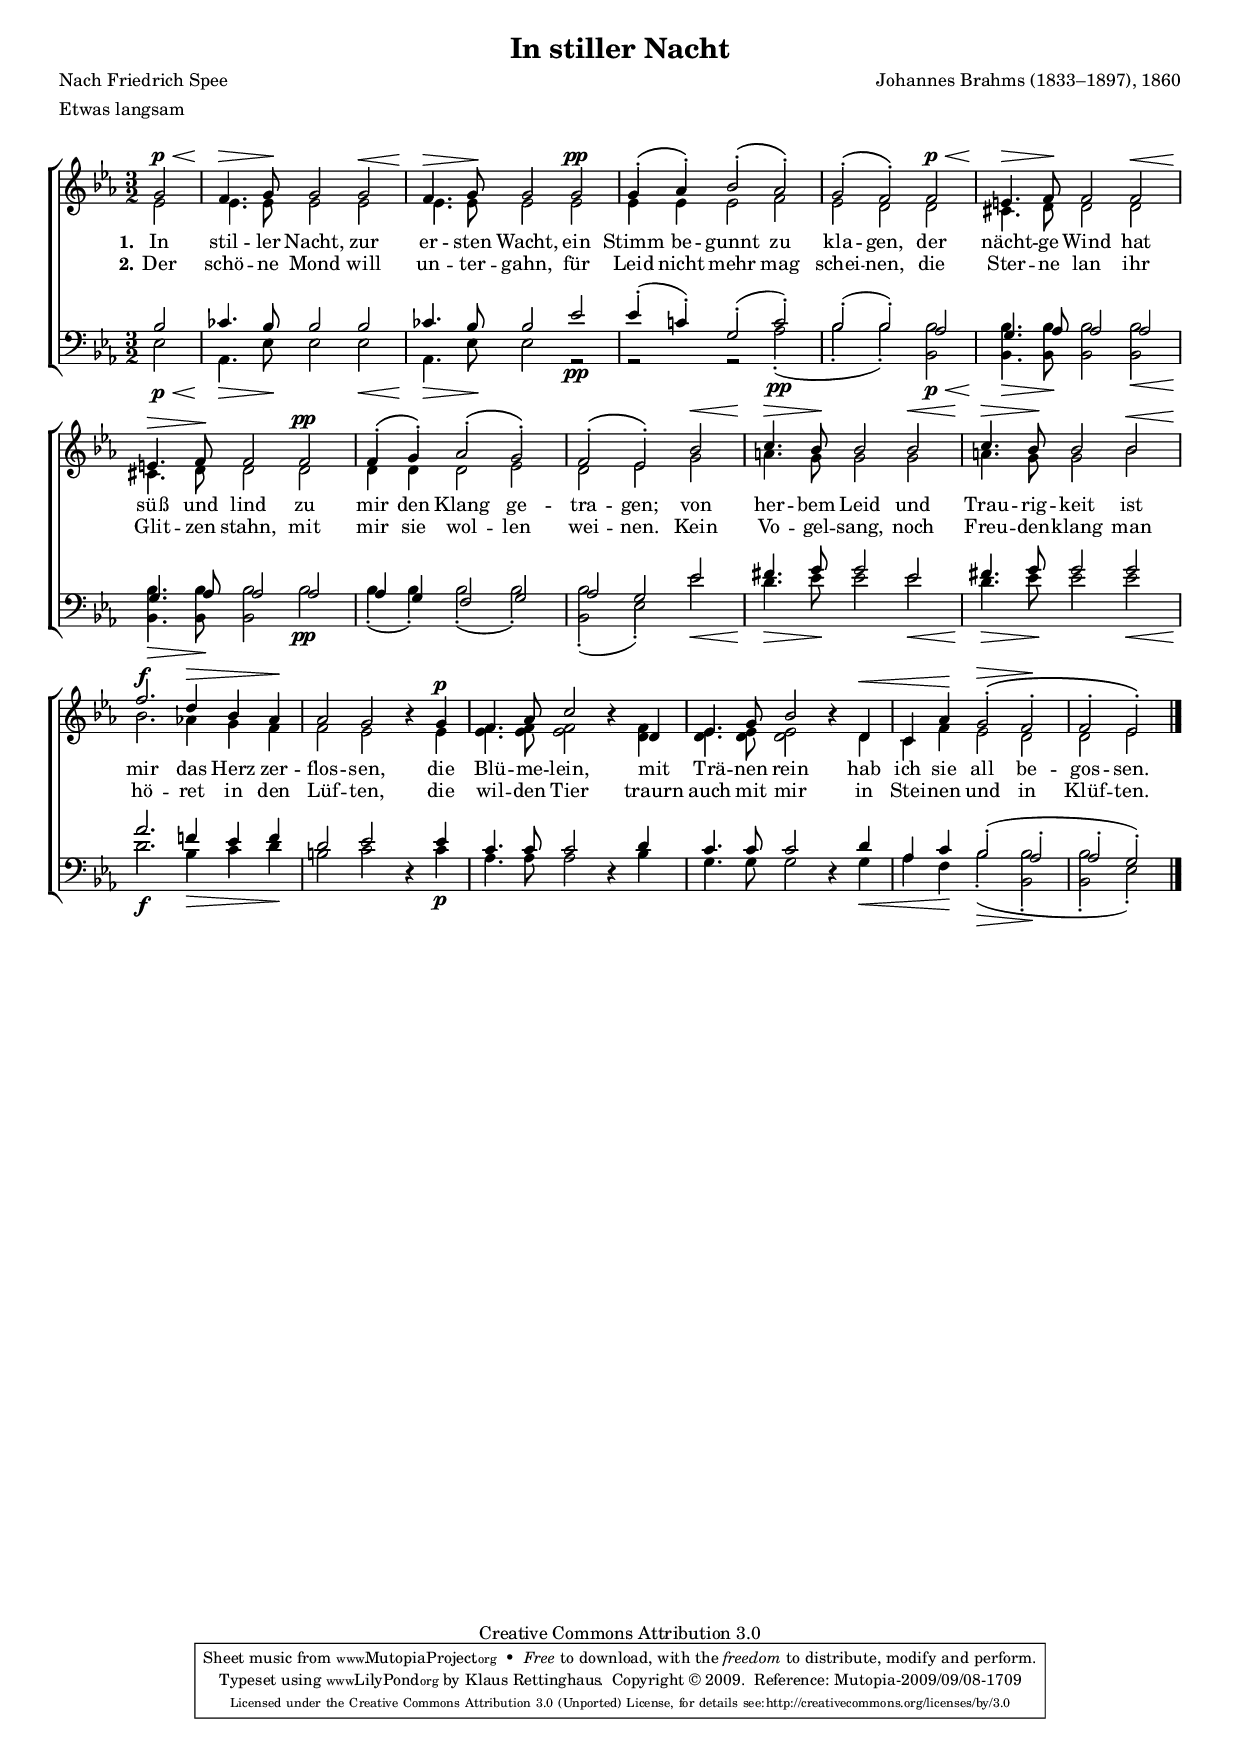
#(set-global-staff-size 15.5) 

\version "2.12" 

global = { \key es \major \time 3/2 \tempo 2=58 } 

SNacht = \relative es' { 
\revert Rest #'direction 
\partial 2 
g2\p\< 
f4.\> g8\! g2 g2\< 
f4.\> g8\! g2 g2\pp 
g4-.\( as4-.\) bes2-.\( as-.\) 
g2-.\( f2-.\) f2\p\< 
e4.\> f8\! f2 f2\< 
e4.\> f8\! f2 f2\pp 
f4-.\( g-.\) as2-.\( g2-.\) 
f2-.\( es2-.\) bes'2\< 
c4.\> bes8\! bes2 bes2\< 
c4.\> bes8\! bes2 bes2\< 
f'2.\f d4\> bes4 as4\! 
as2 g2 r4 g4\p 
f4. as8 c2 r4 d, 
es4. g8 bes2 r4 d,\< 
c4 as'4\! g2-.\(\> f2-.\! 
f2-. es-.\) 
\bar "|." 
} 

ANacht = \relative es' { 
\partial 2 
es2 
es4. es8 es2 es 
es4. es8 es2 es 
es4 es es2 f 
es2 d d 
cis4. d8 d2 d 
cis4. d8 d2 d 
d4 d d2 es 
d es g 
a4. g8 g2 g 
a4. g8 g2 bes 
bes2. as!4 g f 
f2 es s4 es 
<es f>4. <es f>8 <es f>2 s4 < d f > 
< d es >4. < d es >8 < d es >2 s4 d 
c4 f es2 d 
d2 es 
\bar "|." 
} 

TNacht = \relative es' { 
\partial 2 
bes2 
ces4. bes8 bes2 bes2 
ces4. bes8 bes2 es2 
es4-.( c!4-.) g2-.( c2-.) 
bes2-.( bes2-.) as2 
g4. as8 as2 as2 
g4. as8 as2 as2 
as4 g4 f2 g2 
as2 g2 es'2 
fis4. g8 g2 es2 
fis4. g8 g2 g2 
as2. f!4 es4 f4 
d2 es2 \oneVoice r4 \voiceOne es4 
c4. c8 c2 \oneVoice r4 \voiceOne d4 
c4. c8 c2 \oneVoice r4 \voiceOne d4 
as4 c4 bes2-.( as2-. 
as2-. g2-.) 
} 

BNacht = \relative es { 
\partial 2 
es2\p\< 
as,4.\> es'8\! es2 es\< 
as,4.\> es'8\! es2 r2\pp 
r2 r2 as2-.(\pp 
bes2-. bes2-.) <bes, bes'>\p\< 
<bes bes'>4.\> <bes bes'>8\! <bes bes'>2 <bes bes'>\< 
<bes bes'>4.\> <bes bes'>8\! <bes bes'>2 bes'\pp 
bes4-.( bes4-.) bes2-.( bes2-.) 
<bes bes,>2-.( es,2-.) es'2\< 
d4.\> es8\! es2 es2\< 
d4.\> es8\! es2 es2\< 
d2.\f bes4\> c4 d4\! 
b2 c2 s4 c4\p 
as4. as8 as2 s4 bes4 
g4. g8 g2 s4 g4\< 
as4 f4\! bes2-.(\> <bes bes,>2-.\! 
<bes bes,>2-. es,2-.) 
} 


NachtA = \lyricmode { 
\set stanza = "1." 
In stil -- ler Nacht, 
zur er -- sten Wacht, 
ein Stimm be -- gunnt zu kla -- gen, 
der nächt -- ge Wind 
hat süß und lind 
zu mir den Klang ge -- tra -- gen; 

von her -- bem Leid 
und Trau -- rig -- keit 
ist mir das Herz zer -- flos -- sen, 
die Blü -- me -- lein, 
mit Trä -- nen rein 
hab ich sie all be -- gos -- sen. 
} 

NachtB = \lyricmode { 
\set stanza = "2." 
Der schö -- ne Mond 
will un -- ter -- gahn, 
für Leid nicht mehr mag schei -- nen, 
die Ster -- ne lan 
ihr Glit -- zen stahn, 
mit mir sie wol -- len wei -- nen. 

Kein Vo -- gel -- sang, 
noch Freu -- den -- klang 
man hö -- ret in den Lüf -- ten, 
die wil -- den Tier 
traurn auch mit mir 
in Stei -- nen und in Klüf -- ten. 
} 

%--------------------

\header { 
kaisernumber = "139" 
comment = "" 
footnote = "" 
 
title = "In stiller Nacht" 
subtitle = "" 
composer = "Johannes Brahms (1833–1897), 1860" 
opus = "" 
meter = \markup {Etwas langsam} 
arranger = "" 
poet = "Nach Friedrich Spee" 
 
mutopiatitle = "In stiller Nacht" 
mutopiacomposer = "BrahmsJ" 
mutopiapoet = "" 
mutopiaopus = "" 
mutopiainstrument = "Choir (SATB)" 
date = "1860" 
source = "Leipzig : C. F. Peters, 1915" 
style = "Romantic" 
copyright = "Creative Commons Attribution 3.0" 
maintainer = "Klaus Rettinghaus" 
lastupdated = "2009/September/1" 
 
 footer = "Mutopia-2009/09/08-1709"
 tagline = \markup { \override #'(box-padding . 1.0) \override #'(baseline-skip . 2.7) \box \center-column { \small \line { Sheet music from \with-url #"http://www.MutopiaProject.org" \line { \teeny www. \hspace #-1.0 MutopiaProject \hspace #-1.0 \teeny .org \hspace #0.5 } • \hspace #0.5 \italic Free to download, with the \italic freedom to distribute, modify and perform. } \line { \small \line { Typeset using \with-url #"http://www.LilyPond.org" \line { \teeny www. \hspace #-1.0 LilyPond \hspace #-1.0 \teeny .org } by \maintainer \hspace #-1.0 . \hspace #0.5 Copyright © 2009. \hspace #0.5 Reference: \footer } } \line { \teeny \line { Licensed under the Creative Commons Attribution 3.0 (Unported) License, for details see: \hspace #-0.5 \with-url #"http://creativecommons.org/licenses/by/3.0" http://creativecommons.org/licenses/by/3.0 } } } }
} 

\score {
{
\context ChoirStaff 
	<< 
	\context Lyrics = extra 
	\context Staff = women 
	<< 
	\set Staff.midiInstrument = "voice oohs" 
			\clef "G" 
			\context Voice = Sopran { \voiceOne 
				<< 
				\autoBeamOff 
				\dynamicUp 
				{ \global \SNacht } 
				>> } 
			\context Voice = Alt { \voiceTwo 
 				<< 
				\autoBeamOff 
				\dynamicDown 
				{ \global \ANacht } 
				>> } 
			>> 
	\context Lyrics = verseone 
	\context Lyrics = versetwo 
	\context Staff = men 
	<< 
	\set Staff.midiInstrument = "voice oohs" 
			\clef "F" 
			\context Voice = Tenor { \voiceOne 
				<< 
				\autoBeamOff 
				\dynamicUp 
				{ \global \TNacht } 
				>> } 
			\context Voice = Bass { \voiceTwo 
				<< 
				\autoBeamOff 
				\dynamicDown 
				{ \global \BNacht } 
				>> } 
		>> 
	\context Lyrics = verseone \lyricsto Sopran \NachtA 
	\context Lyrics = versetwo \lyricsto Sopran \NachtB 
	>> 
}

\layout {
indent = 0.0\cm
\context {\Score 
\remove "Bar_number_engraver"
\override MetronomeMark #'transparent = ##t 
\override DynamicTextSpanner #'dash-period = #-1.0 
\override BreathingSign #'text = #(make-musicglyph-markup "scripts.rvarcomma") 
}
\context {\Staff 
\override VerticalAxisGroup #'minimum-Y-extent = #'(-1 . 1) 
}
}

\midi {
\context { \Voice 
\remove "Dynamic_performer" 
}
}

}
